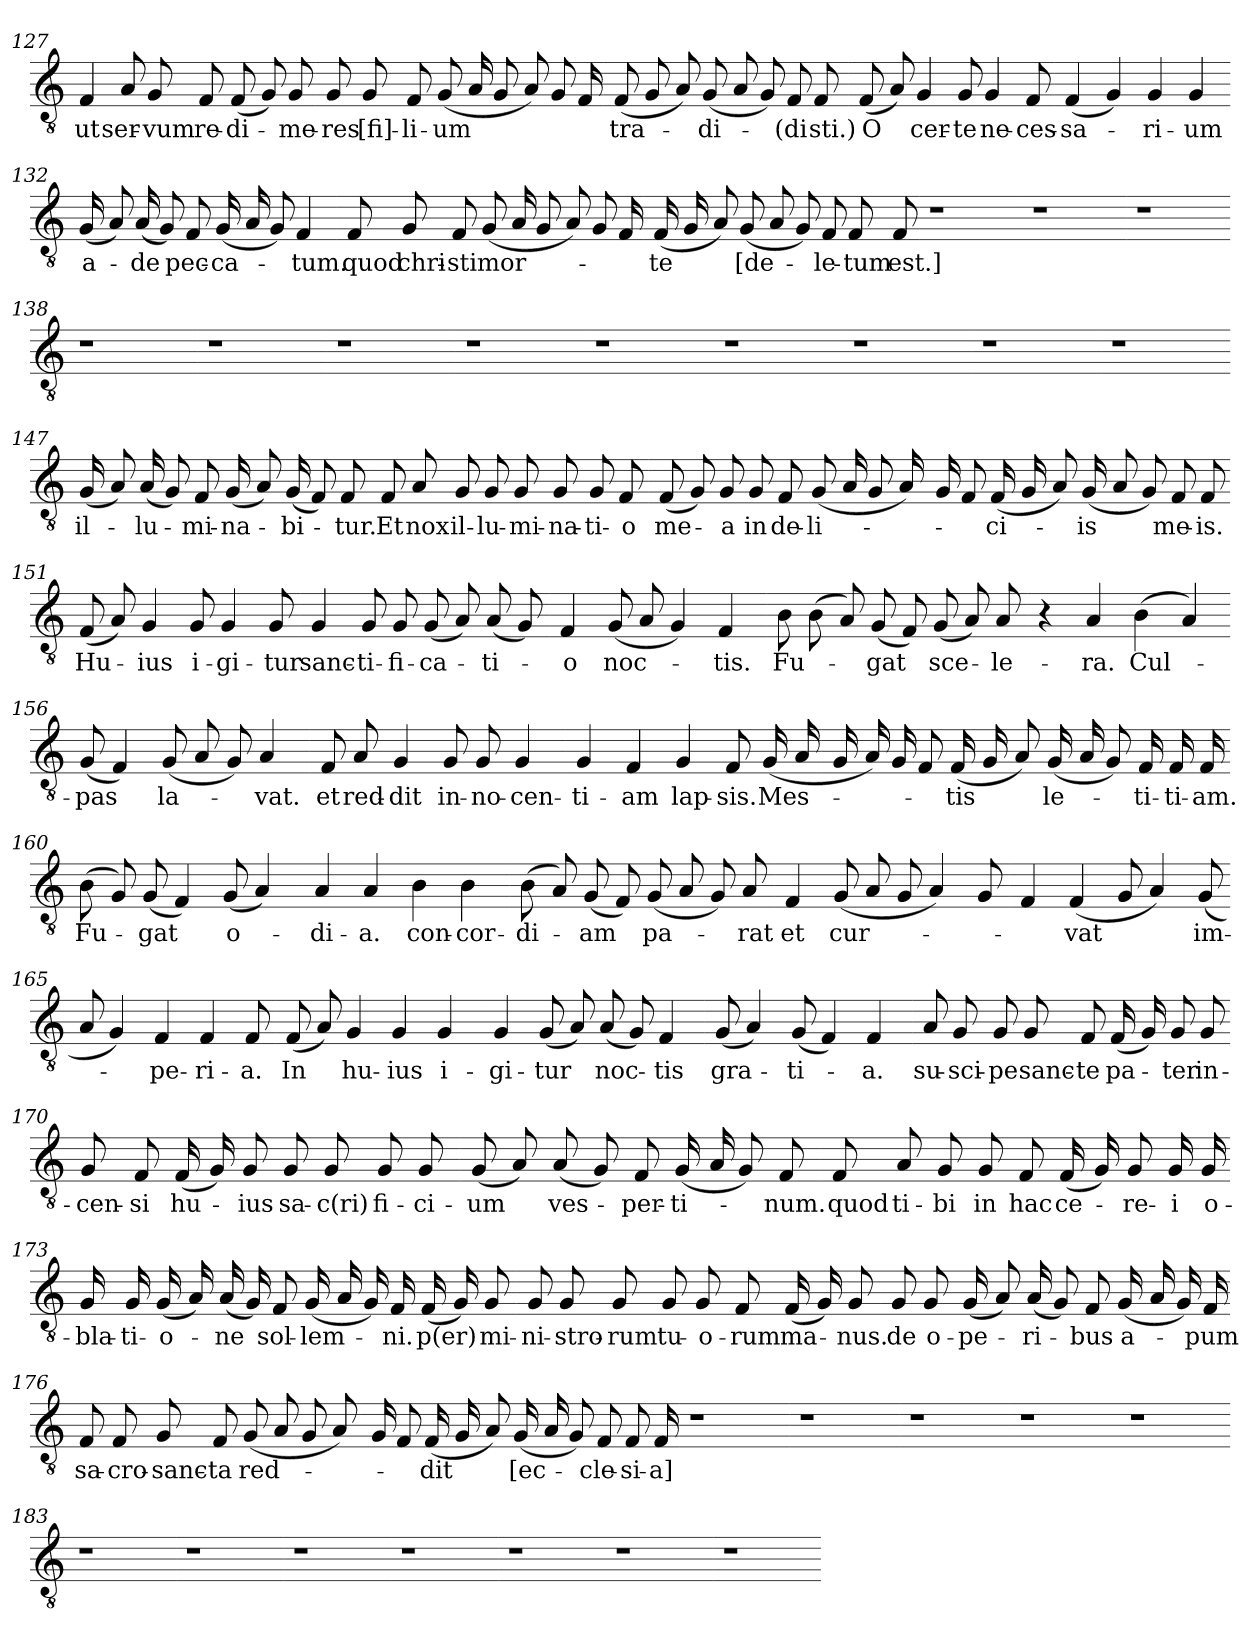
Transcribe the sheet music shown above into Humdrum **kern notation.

**kern	**text
*part1	*part1
*staff1	*staff1
*clefGv2	*
*k[]	*
=127	=127
4F	ut
8A	ser-
8G	-vum
8F	re-
(8F	-di-
8G)	.
8G	-me-
=128-	=128-
8G	-res
8G	[fi]-
8F	-li-
(8G	-um
16A	.
8G	.
8A)	.
8G	.
16F	.
=129-	=129-
(8F	tra-
8G	.
8A)	.
(8G	-di-
8A	.
8G)	.
8F	(di
8F	-sti.)
=130-	=130-
(8F	O
8A)	.
4G	cer-
8G	-te
4G	ne-
8F	-ces-
=131-	=131-
(4F	-sa-
4G)	.
4G	-ri-
4G	-um
=132-	=132-
(16G	a-
8A)	.
(16A	-de
8G)	.
8F	pec-
(16G	-ca-
16A	.
8G)	.
4F	-tum.
=133-	=133-
8F	quod
8G	chri-
8F	-sti
(8G	mor-
16A	.
8G	.
8A)	.
8G	.
16F	.
=134-	=134-
(16F	-te
16G	.
8A)	.
(8G	[de-
8A	.
8G)	.
8F	-le-
8F	-tum
8F	est.]
=135-	=135-
1r	.
=136-	=136-
1r	.
=137-	=137-
1r	.
=138-	=138-
1r	.
=139-	=139-
1r	.
=140-	=140-
1r	.
=141-	=141-
1r	.
=142-	=142-
1r	.
=143-	=143-
1r	.
=144-	=144-
1r	.
=145-	=145-
1r	.
=146-	=146-
1r	.
=147-	=147-
(16G	il-
8A)	.
(16A	-lu-
8G)	.
8F	-mi-
(16G	-na-
8A)	.
(16G	-bi-
8F)	.
8F	-tur.
=148-	=148-
8F	Et
8A	nox
8G	il-
8G	-lu-
8G	-mi-
8G	-na-
8G	-ti-
8F	-o
=149-	=149-
(8F	me-
8G)	.
8G	-a
8G	in
8F	de-
(8G	-li-
16A	.
8G	.
16A)	.
=150-	=150-
16G	.
8F	.
(16F	-ci-
16G	.
8A)	.
(16G	-is
8A	.
8G)	.
8F	me-
8F	-is.
=151-	=151-
(8F	Hu-
8A)	.
4G	-ius
8G	i-
4G	-gi-
8G	-tur
=152-	=152-
4G	sanc-
8G	-ti-
8G	-fi-
(8G	-ca-
8A)	.
(8A	-ti-
8G)	.
=153-	=153-
4F	-o
(8G	noc-
8A	.
4G)	.
4F	-tis.
=154-	=154-
8B	Fu-
(8B	.
8A)	.
(8G	-gat
8F)	.
(8G	sce-
8A)	.
8A	-le-
=155-	=155-
4r	.
4A	-ra.
(4B	Cul-
4A)	.
=156-	=156-
(8G	-pas
4F)	.
(8G	la-
8A	.
8G)	.
4A	-vat.
=157-	=157-
8F	et
8A	red-
4G	-dit
8G	in-
8G	-no-
4G	-cen-
=158-	=158-
4G	-ti-
4F	-am
4G	lap-
8F	-sis.
(16G	Mes-
16A	.
=159-	=159-
16G	.
16A)	.
16G	.
8F	.
(16F	-tis
16G	.
8A)	.
(16G	le-
16A	.
8G)	.
16F	-ti-
16F	-ti-
16F	-am.
=160-	=160-
(8B	Fu-
8G)	.
(8G	-gat
4F)	.
(8G	o-
4A)	.
=161-	=161-
4A	-di-
4A	-a.
4B	con-
4B	-cor-
=162-	=162-
(8B	-di-
8A)	.
(8G	-am
8F)	.
(8G	pa-
8A	.
8G)	.
8A	-rat
=163-	=163-
4F	et
(8G	cur-
8A	.
8G	.
4A)	.
8G	.
=164-	=164-
4F	.
(4F	-vat
8G	.
4A)	.
(8G	im-
=165-	=165-
8A	.
4G)	.
4F	-pe-
4F	-ri-
8F	-a.
=166-	=166-
(8F	In
8A)	.
4G	hu-
4G	-ius
4G	i-
=167-	=167-
4G	-gi-
(8G	-tur
8A)	.
(8A	noc-
8G)	.
4F	-tis
=168-	=168-
(8G	gra-
4A)	.
(8G	-ti-
4F)	.
4F	-a.
=169-	=169-
8A	su-
8G	-sci-
8G	-pe
8G	sanc-
8F	-te
(16F	pa-
16G)	.
8G	-ter
8G	in-
=170-	=170-
8G	-cen-
8F	-si
(16F	hu-
16G)	.
8G	-ius
8G	sa-
8G	c(ri)
8G	-fi-
8G	-ci-
=171-	=171-
(8G	-um
8A)	.
(8A	ves-
8G)	.
8F	-per-
(16G	-ti-
16A	.
8G)	.
8F	-num.
=172-	=172-
8F	quod
8A	ti-
8G	-bi
8G	in
8F	hac
(16F	ce-
16G)	.
8G	-re-
16G	-i
16G	o-
=173-	=173-
16G	-bla-
16G	-ti-
(16G	-o-
16A)	.
(16A	-ne
16G)	.
8F	sol-
(16G	-lem-
16A	.
16G)	.
16F	-ni.
(16F	p(er)
16G)	.
8G	mi-
=174-	=174-
8G	-ni-
8G	-stro-
8G	-rum
8G	tu-
8G	-o-
8F	-rum
(16F	ma-
16G)	.
8G	-nus.
=175-	=175-
8G	de
8G	o-
(16G	-pe-
8A)	.
(16A	-ri-
8G)	.
8F	-bus
(16G	a-
16A	.
16G)	.
16F	-pum
=176-	=176-
8F	sa-
8F	-cro-
8G	-sanc-
8F	-ta
(8G	red-
8A	.
8G	.
8A)	.
=177-	=177-
16G	.
8F	.
(16F	-dit
16G	.
8A)	.
(16G	[ec-
16A	.
8G)	.
8F	-cle-
8F	-si-
16F	-a]
=178-	=178-
1r	.
=179-	=179-
1r	.
=180-	=180-
1r	.
=181-	=181-
1r	.
=182-	=182-
1r	.
=183-	=183-
1r	.
=184-	=184-
1r	.
=185-	=185-
1r	.
=186-	=186-
1r	.
=187-	=187-
1r	.
=188-	=188-
1r	.
=189-	=189-
1r	.
=-	=-
*-	*-
